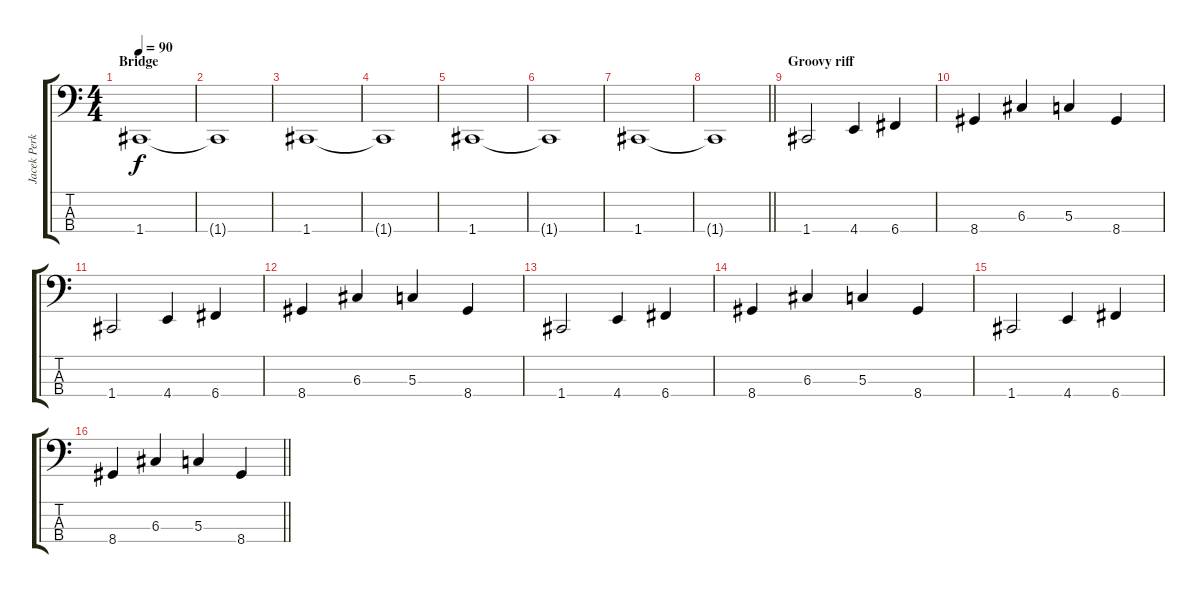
\track ("Jacek Perkowski" "Jacek Perk") {instrument electricbassfinger}
\staff {score tabs}
\tuning (F2 C2 G1 C1) {hide}
\ts (4 4)
\section ("" "Bridge")
\tempo 90
\clef f4
\ks c
1.4.1{dy f} |
1.4{t}.1 |
1.4.1 |
1.4{t}.1 |
1.4.1 |
1.4{t}.1 |
1.4.1 |
\barLineRight lightlight
1.4{t}.1 |
\section ("" "Groovy riff")
1.4.2 4.4.4 6.4.4 |
8.4.4 6.3.4 5.3.4 8.4.4 |
1.4.2 4.4.4 6.4.4 |
8.4.4 6.3.4 5.3.4 8.4.4 |
1.4.2 4.4.4 6.4.4 |
8.4.4 6.3.4 5.3.4 8.4.4 |
1.4.2 4.4.4 6.4.4 |
\barLineRight lightlight
8.4.4 6.3.4 5.3.4 8.4.4
